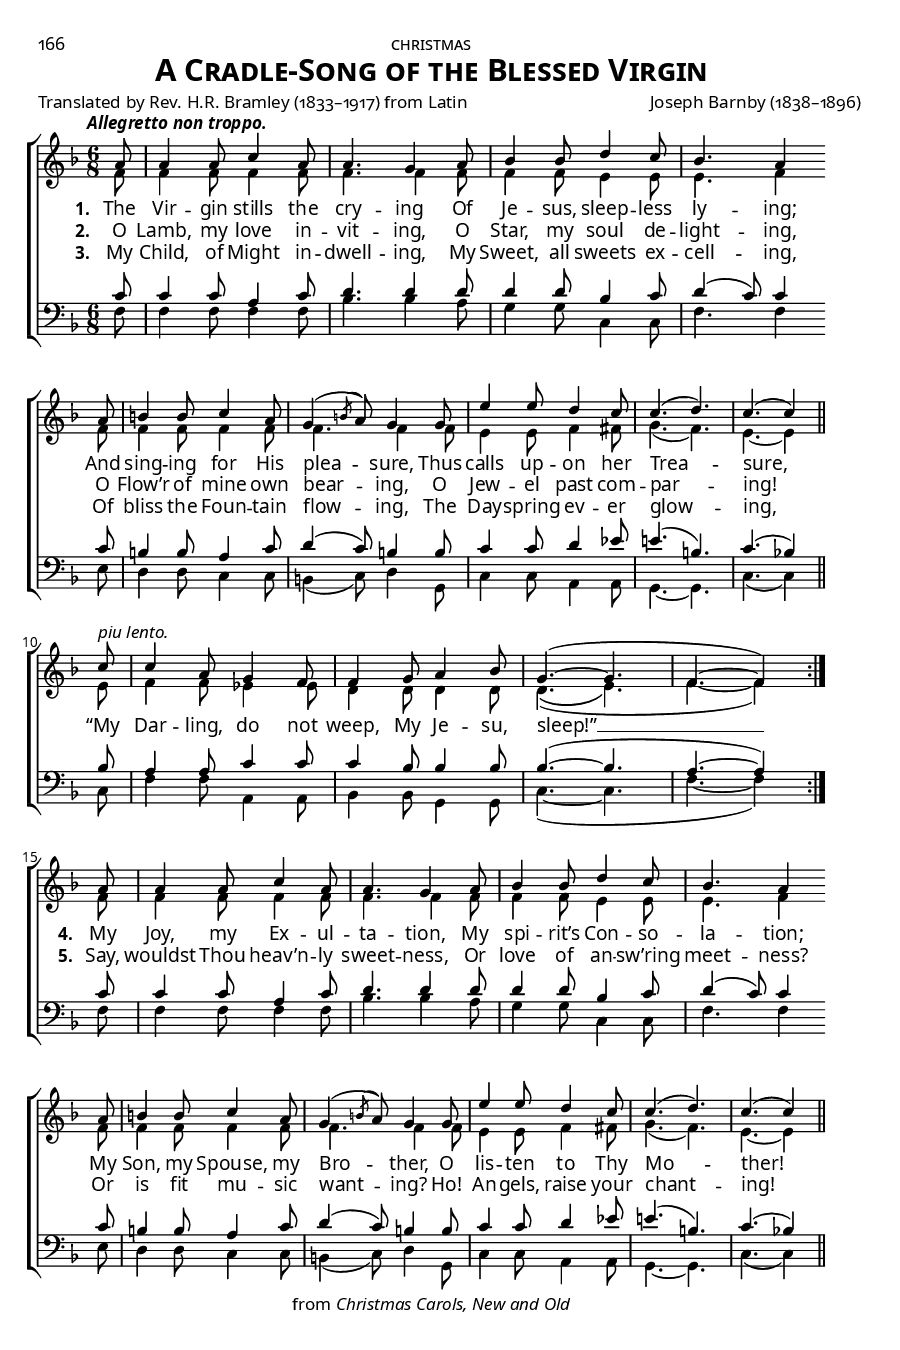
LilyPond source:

\version "2.14.2"
\include "../util.ly"
\header {
  title = \markup{\override #'(font-name . "Garamond Premier Pro Semibold"){ \abs-fontsize #15 \smallCapsOldStyle"A Cradle-Song of the Blessed Virgin"}}
  poet = \markup\oldStyleNum"Translated by Rev. H.R. Bramley (1833–1917) from Latin"
  composer = \markup\oldStyleNum"Joseph Barnby (1838–1896)"
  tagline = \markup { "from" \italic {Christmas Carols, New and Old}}
}
\paper {
  %print-all-headers = ##t
  paper-height = 9\in
  paper-width = 6\in
  indent = 0\in
  %system-system-spacing = #'((basic-distance . 10) (padding . 0))
  system-system-spacing =
    #'((basic-distance . 0)
       (minimum-distance . 0)
       (padding . -5)
       (stretchability . 100))
  ragged-last-bottom = ##f
  ragged-bottom = ##f
  two-sided = ##t
  inner-margin = 0.5\in
  outer-margin = 0.25\in
  top-margin = 0.25\in
  bottom-margin = 0.25\in
  first-page-number = #166
  print-first-page-number = ##t
  headerLine = \markup{\override #'(font-name . "Garamond Premier Pro") \smallCapsOldStyle"christmas"}
  oddHeaderMarkup = \markup\fill-line{
     \override #'(font-name . "Garamond Premier Pro")\abs-fontsize #8.5
     \combine 
        \fill-line{"" \on-the-fly #print-page-number-check-first
        \oldStylePageNum""
        }
        \fill-line{\headerLine}
  }
  evenHeaderMarkup = \markup {
     \override #'(font-name . "Garamond Premier Pro")\abs-fontsize #8.5
     \combine
        \on-the-fly #print-page-number-check-first
        \oldStylePageNum""
        \fill-line{\headerLine}
  }
}
#(set-global-staff-size 15) \paper{ #(define fonts (make-pango-font-tree "GoudyOlSt BT" "Garamond Premier Pro" "Garamond Premier Pro" (/ 15 20))) }
global = {
  \key f \major
  \time 6/8
  \autoBeamOff
}

sopMusic = \relative c' {
  \tempo \markup\italic"Allegretto non troppo."
  \partial 8 a'8 |
  a4 a8 c4 a8 |
  a4. g4 a8 |
  bes4 bes8 d4 c8 |
  
  bes4. a4 \bar""\break a8 |
  b4 b8 c4 a8 |
  g4( \acciaccatura b8 a8) g4 g8 |
  
  e'4 e8 d4 c8 |
  c4.( d) |
  \partial 8*5 c( c4) \bar "||" \break
  \partial 8 c8^\markup\italic"piu lento." |
  
  c4 a8 g4 f8 |
  f4 g8 a4 bes8 |
  g4.(~ g |
  \partial 8*5 f~ f4) \bar ":|" \break
  
  
  
  \partial 8 a8 |
  a4 a8 c4 a8 |
  a4. g4 a8 |
  bes4 bes8 d4 c8 |
  
  bes4. a4 \bar"" \break a8 |
  b4 b8 c4 a8 |
  g4( \acciaccatura b8 a8) g4 g8 |
  
  e'4 e8 d4 c8 |
  c4.( d) |
  \partial 8*5 c( c4) \bar "||" \break
}
sopWords = \lyricmode {
  
}

altoMusic = \relative c' {
  f8 |
  f4 f8 f4 f8 |
  f4. f4 f8 |
  f4 f8 e4 e8 |
  
  e4. f4 f8 |
  f4 f8 f4 f8 |
  f4. f4 f8 |
  
  e4 e8 f4 fis8 g4.( f) |
  e~ e4 e8 |
  
  f4 f8 ees4 ees8 |
  d4 d8 d4 d8 |
  d4.(\( e\) |
  f~ f4)
  
  
  
  f8 |
  f4 f8 f4 f8 |
  f4. f4 f8 |
  f4 f8 e4 e8 |
  
  e4. f4 f8 |
  f4 f8 f4 f8 |
  f4. f4 f8 |
  
  e4 e8 f4 fis8 g4.( f) |
  e~ e4
}
altoWords = \lyricmode {
  \dropLyricsIX
  \set stanza = #"1. "
  The Vir -- gin stills the cry -- ing
  Of Je -- sus, sleep -- less ly -- ing;
  And sing -- ing for His plea -- sure,
  Thus calls up -- on her Trea -- sure,
  “My Dar -- ling, do not weep, My Je -- su, sleep!” __
  
  
  
  \set stanza = #"4. "
  My Joy, my Ex -- ul -- ta -- tion,
  My spi -- rit’s Con -- so -- la -- tion;
  My Son, my Spouse, my Bro -- ther,
  O lis -- ten to Thy Mo -- ther!
}
altoWordsII = \lyricmode {
  \dropLyricsIX
%\markup\italic
  \set stanza = #"2. "
  O Lamb, my love in -- vit -- ing,
  O Star, my soul de -- light -- ing,
  O Flow’r of mine own bear -- ing,
  O Jew -- el past com -- par -- ing!
  
  \repeat unfold 10{\skip1}
  
  \set stanza = #"5. "
  Say, wouldst Thou heav’n -- ly sweet -- ness,
  Or love of an -- sw’ring meet -- ness?
  Or is fit mu -- sic want -- ing?
  Ho! An -- gels, raise your chant -- ing!
}
altoWordsIII = \lyricmode {
  \dropLyricsIX
  \set stanza = #"3. "
  My Child, of Might in -- dwell -- ing,
  My Sweet, all sweets ex -- cell -- ing,
  Of bliss the Foun -- tain flow -- ing,
  The Day -- spring ev -- er glow -- ing,
}
altoWordsIV = \lyricmode {
}
altoWordsV = \lyricmode {
}
altoWordsVI = \lyricmode {
  \set stanza = #"6. "
  \set ignoreMelismata = ##t
}
tenorMusic = \relative c' {
  c8 |
  c4 c8 a4 c8 |
  d4. d4 d8 |
  d4 d8 bes4 c8 |
  
  d4( c8) c4 c8 |
  b4 b8 a4 c8 |
  d4( c8) b4 b8 |
  
  c4 c8 d4 ees8 |
  e!4.( b) |
  c( bes!4) bes8 |
  
  a4 a8 c4 c8 |
  c4 bes8 bes4 bes8 |
  bes4.(~ bes |
  a~ a4) 
  
  
  
  c8 |
  c4 c8 a4 c8 |
  d4. d4 d8 |
  d4 d8 bes4 c8 |
  
  d4( c8) c4 c8 |
  b4 b8 a4 c8 |
  d4( c8) b4 b8 |
  
  c4 c8 d4 ees8 |
  e!4.( b) |
  c( bes!4) 
}
tenorWords = \lyricmode {

}

bassMusic = \relative c {
  f8 |
  f4 f8 f4 f8 |
  bes4. bes4 a8 |
  g4 g8 c,4 c8 |
  
  f4. f4 e8 |
  d4 d8 c4 c8 |
  b4( c8) d4 g,8 |
  
  c4 c8 a4 a8 |
  g4.~ g |
  c( c4) c8 |
  
  f4 f8 a,4 a8 |
  bes4 bes8 g4 g8 |
  c4.(~ c |
  f~ f4) 
  
  
  
  f8 |
  f4 f8 f4 f8 |
  bes4. bes4 a8 |
  g4 g8 c,4 c8 |
  
  f4. f4 e8 |
  d4 d8 c4 c8 |
  b4( c8) d4 g,8 |
  
  c4 c8 a4 a8 |
  g4.~ g |
  c( c4)
}
bassWords = \lyricmode {

}

pianoRH = \relative c' {
  
}
pianoLH = \relative c' {
  
}

\score {
  <<
   \new ChoirStaff <<
%    \new Lyrics = sopranos \with { \override VerticalAxisGroup #'nonstaff-relatedstaff-spacing = #'((basic-distance . 1)) }
    \new Staff = women <<
      \new Voice = "sopranos" { \voiceOne << \global \sopMusic >> }
      \new Voice = "altos" { \voiceTwo << \global \altoMusic >> }
    >>
    \new Lyrics \with { alignAboveContext = #"women" \override VerticalAxisGroup #'nonstaff-relatedstaff-spacing = #'((basic-distance . 1))} \lyricsto "sopranos" \sopWords
     \new Lyrics = "altosVI"  \with { alignBelowContext = #"women" \override VerticalAxisGroup #'nonstaff-relatedstaff-spacing = #'((basic-distance . 1))} \lyricsto "sopranos" \altoWordsVI
    \new Lyrics = "altosV"  \with { alignBelowContext = #"women" \override VerticalAxisGroup #'nonstaff-relatedstaff-spacing = #'((basic-distance . 1))} \lyricsto "sopranos" \altoWordsV
    \new Lyrics = "altosIV"  \with { alignBelowContext = #"women" \override VerticalAxisGroup #'nonstaff-relatedstaff-spacing = #'((basic-distance . 1))} \lyricsto "sopranos" \altoWordsIV
    \new Lyrics = "altosIII"  \with { alignBelowContext = #"women" \override VerticalAxisGroup #'nonstaff-relatedstaff-spacing = #'((basic-distance . 1))} \lyricsto "sopranos" \altoWordsIII
    \new Lyrics = "altosII"  \with { alignBelowContext = #"women" \override VerticalAxisGroup #'nonstaff-relatedstaff-spacing = #'((basic-distance . 1))} \lyricsto "sopranos" \altoWordsII
    \new Lyrics = "altos"  \with { alignBelowContext = #"women" \override VerticalAxisGroup #'nonstaff-relatedstaff-spacing = #'((padding . -0.5)) } \lyricsto "sopranos" \altoWords
   \new Staff = men <<
      \clef bass
      \new Voice = "tenors" { \voiceOne << \global \tenorMusic >> }
      \new Voice = "basses" { \voiceTwo << \global \bassMusic >> }
    >>
    \new Lyrics \with { alignAboveContext = #"men" \override VerticalAxisGroup #'nonstaff-relatedstaff-spacing = #'((basic-distance . 1)) } \lyricsto "tenors" \tenorWords
    \new Lyrics \with { alignBelowContext = #"men" \override VerticalAxisGroup #'nonstaff-relatedstaff-spacing = #'((basic-distance . 1)) } \lyricsto "basses" \bassWords
  >>
%    \new PianoStaff << \new Staff { \new Voice { \pianoRH } } \new Staff { \clef "bass" \pianoLH } >>
  >>
  \layout {
    \context {
      \Score
      %\override SpacingSpanner #'base-shortest-duration = #(ly:make-moment 1 8)
      %\override SpacingSpanner #'common-shortest-duration = #(ly:make-moment 1 4)
    }
    \context {
      % Remove all empty staves
      % \Staff \RemoveEmptyStaves \override VerticalAxisGroup #'remove-first = ##t
    }
  }
}
